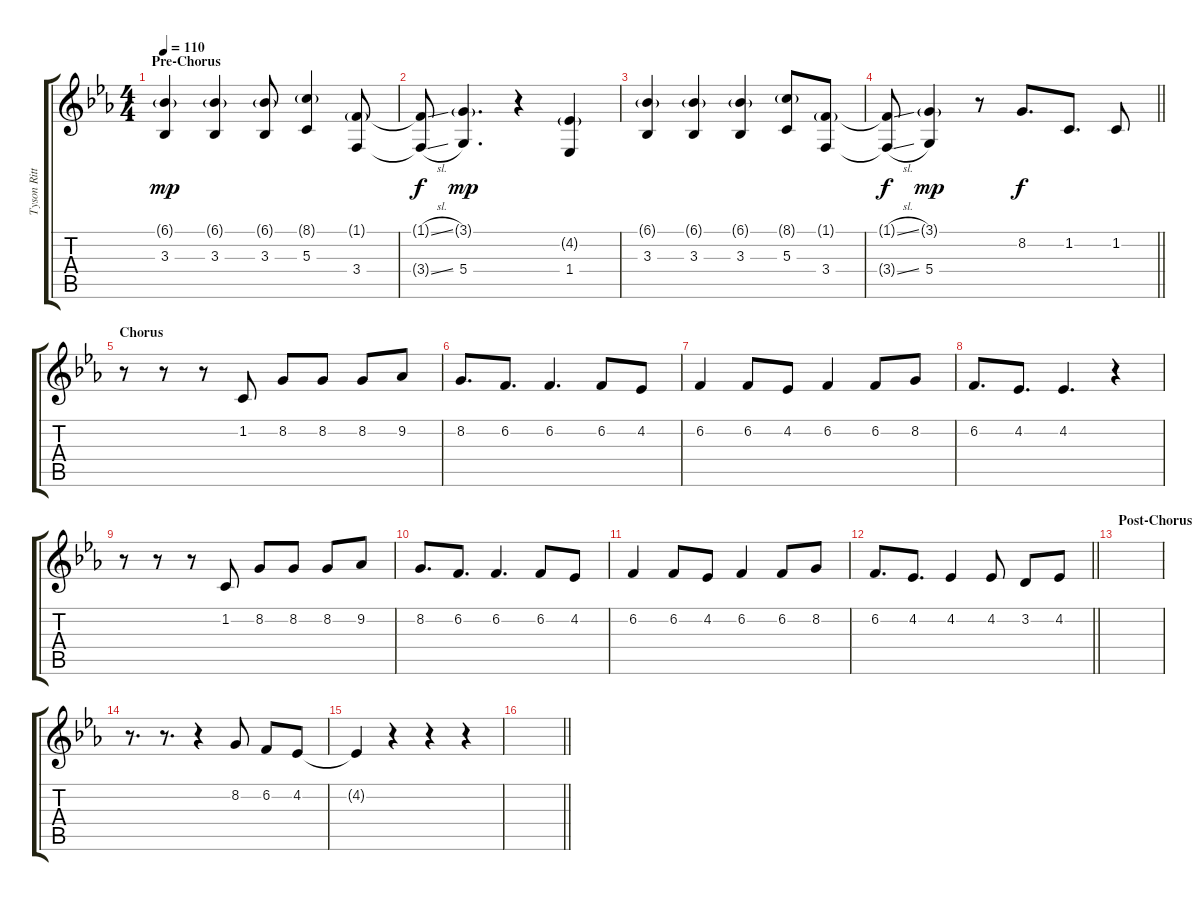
\track ("Tyson Ritter (Vocals)" "Tyson Ritt") {instrument oboe}
\staff {score tabs}
\tuning (E4 B3 G3 D3 A2 E2) {hide}
\ts (4 4)
\section ("" "Pre-Chorus")
\tempo 110
\clef g2
\ks eb
(6.1{g} 3.3).4{dy mp} (6.1{g} 3.3).4 (6.1{g} 3.3).8 (8.1{g} 5.3).4 (1.1{g} 3.4).8 |
(1.1{sl t} 3.4{sl t}).8{dy f} (3.1{g} 5.4).4{d dy mp} r.4 (4.2{g} 1.4).4 |
(6.1{g} 3.3).4 (6.1{g} 3.3).4 (6.1{g} 3.3).4 (8.1{g} 5.3).8 (1.1{g} 3.4).8 |
\barLineRight lightlight
(1.1{sl t} 3.4{sl t}).8{dy f} (3.1{g} 5.4).4{dy mp} r.8 8.2.8{d dy f} 1.2.8{d} 1.2.8 |
\section ("" "Chorus")
r.8 r.8 r.8 1.2.8 8.2.8 8.2.8 8.2.8 9.2.8 |
8.2.8{d} 6.2.8{d} 6.2.4{d} 6.2.8 4.2.8 |
6.2.4 6.2.8 4.2.8 6.2.4 6.2.8 8.2.8 |
6.2.8{d} 4.2.8{d} 4.2.4{d} r.4 |
r.8 r.8 r.8 1.2.8 8.2.8 8.2.8 8.2.8 9.2.8 |
8.2.8{d} 6.2.8{d} 6.2.4{d} 6.2.8 4.2.8 |
6.2.4 6.2.8 4.2.8 6.2.4 6.2.8 8.2.8 |
\barLineRight lightlight
6.2.8{d} 4.2.8{d} 4.2.4 4.2.8 3.2.8 4.2.8 |
\section ("" "Post-Chorus")
|
r.8{d} r.8{d} r.4 8.2.8 6.2.8 4.2.8 |
4.2{t}.4 r.4 r.4 r.4 |
\barLineRight lightlight
